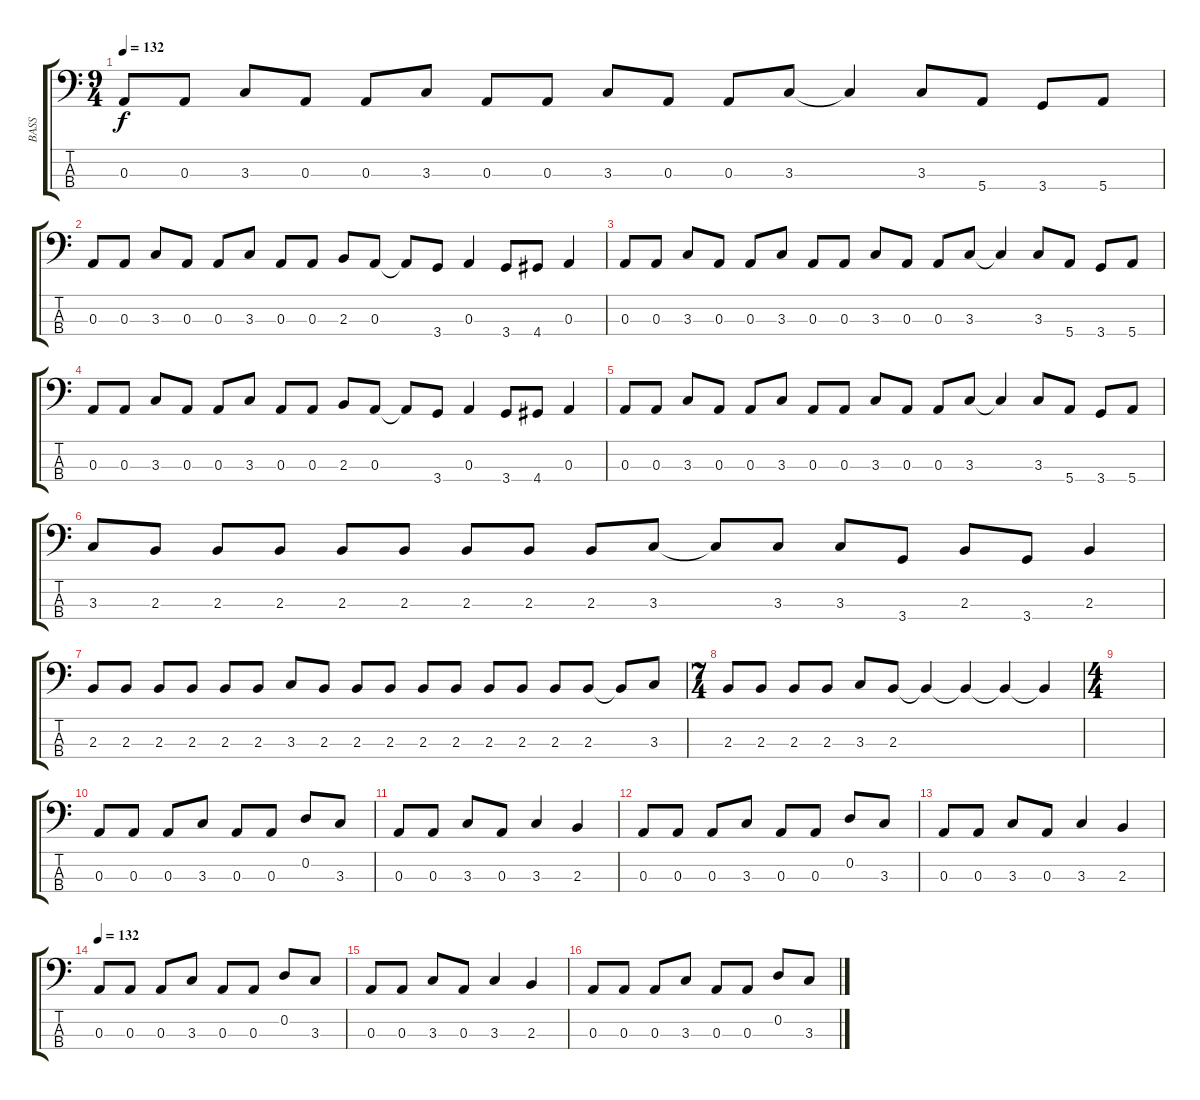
\track ("BASS" "BASS") {instrument electricbassfinger}
\staff {score tabs}
\tuning (G2 D2 A1 E1) {hide}
\ts (9 4)
\tempo 132
\clef f4
\ks c
0.3.8{dy f} 0.3.8 3.3.8 0.3.8 0.3.8 3.3.8 0.3.8 0.3.8 3.3.8 0.3.8 0.3.8 3.3.8 3.3{t}.4 3.3.8 5.4.8 3.4.8 5.4.8 |
0.3.8 0.3.8 3.3.8 0.3.8 0.3.8 3.3.8 0.3.8 0.3.8 2.3.8 0.3.8 0.3{t}.8 3.4.8 0.3.4 3.4.8 4.4.8 0.3.4 |
0.3.8 0.3.8 3.3.8 0.3.8 0.3.8 3.3.8 0.3.8 0.3.8 3.3.8 0.3.8 0.3.8 3.3.8 3.3{t}.4 3.3.8 5.4.8 3.4.8 5.4.8 |
0.3.8 0.3.8 3.3.8 0.3.8 0.3.8 3.3.8 0.3.8 0.3.8 2.3.8 0.3.8 0.3{t}.8 3.4.8 0.3.4 3.4.8 4.4.8 0.3.4 |
0.3.8 0.3.8 3.3.8 0.3.8 0.3.8 3.3.8 0.3.8 0.3.8 3.3.8 0.3.8 0.3.8 3.3.8 3.3{t}.4 3.3.8 5.4.8 3.4.8 5.4.8 |
3.3.8 2.3.8 2.3.8 2.3.8 2.3.8 2.3.8 2.3.8 2.3.8 2.3.8 3.3.8 3.3{t}.8 3.3.8 3.3.8 3.4.8 2.3.8 3.4.8 2.3.4 |
2.3.8 2.3.8 2.3.8 2.3.8 2.3.8 2.3.8 3.3.8 2.3.8 2.3.8 2.3.8 2.3.8 2.3.8 2.3.8 2.3.8 2.3.8 2.3.8 2.3{t}.8 3.3.8 |
\ts (7 4)
2.3.8 2.3.8 2.3.8 2.3.8 3.3.8 2.3.8 2.3{t}.4 2.3{t}.4 2.3{t}.4 2.3{t}.4 |
\ts (4 4)
|
0.3.8 0.3.8 0.3.8 3.3.8 0.3.8 0.3.8 0.2.8 3.3.8 |
0.3.8 0.3.8 3.3.8 0.3.8 3.3.4 2.3.4 |
0.3.8 0.3.8 0.3.8 3.3.8 0.3.8 0.3.8 0.2.8 3.3.8 |
0.3.8 0.3.8 3.3.8 0.3.8 3.3.4 2.3.4 |
\tempo 132
0.3.8 0.3.8 0.3.8 3.3.8 0.3.8 0.3.8 0.2.8 3.3.8 |
0.3.8 0.3.8 3.3.8 0.3.8 3.3.4 2.3.4 |
0.3.8 0.3.8 0.3.8 3.3.8 0.3.8 0.3.8 0.2.8 3.3.8
